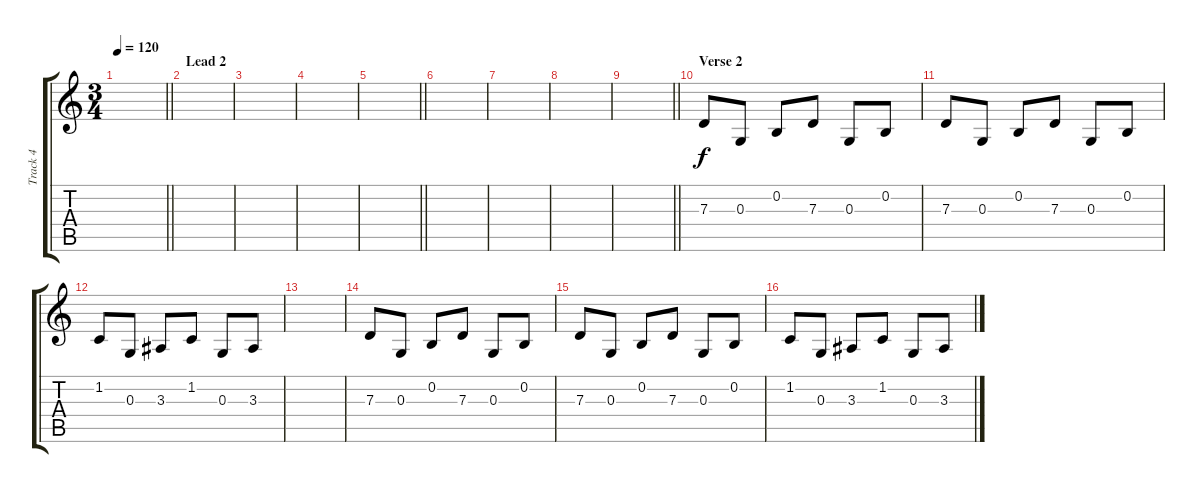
\track ("Track 4" "Track 4") {instrument brightacousticpiano}
\staff {score tabs}
\tuning (E4 B3 G3 D3 A2 D2) {hide}
\ts (3 4)
\tempo 120
\clef g2
\barLineRight lightlight
\ks c
|
\section ("" "Lead 2")
|
|
|
\barLineRight lightlight
|
|
|
|
\barLineRight lightlight
|
\section ("" "Verse 2")
7.3.8 0.3.8 0.2.8 7.3.8 0.3.8 0.2.8 |
7.3.8 0.3.8 0.2.8 7.3.8 0.3.8 0.2.8 |
1.2.8 0.3.8 3.3.8 1.2.8 0.3.8 3.3.8 |
|
7.3.8 0.3.8 0.2.8 7.3.8 0.3.8 0.2.8 |
7.3.8 0.3.8 0.2.8 7.3.8 0.3.8 0.2.8 |
1.2.8 0.3.8 3.3.8 1.2.8 0.3.8 3.3.8
